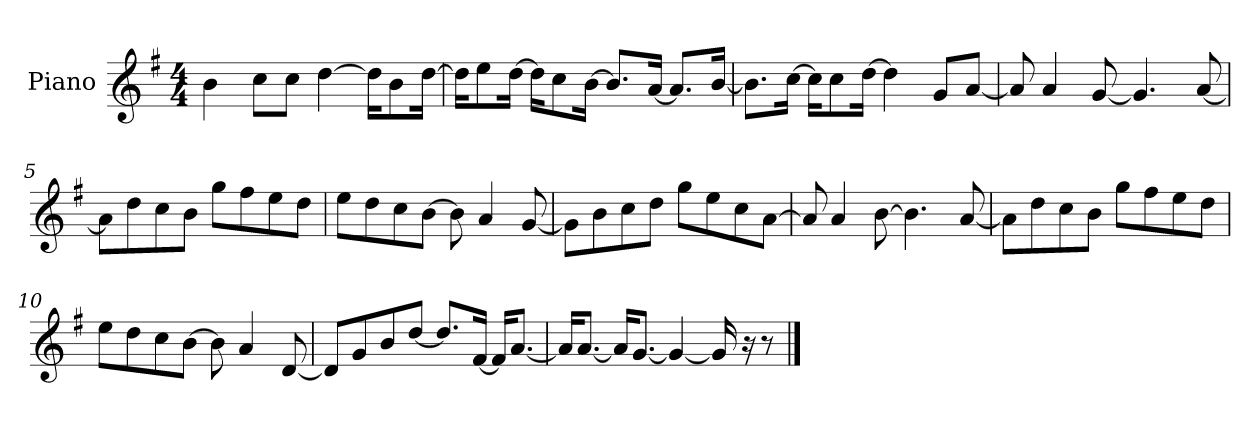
**kern
*part1
*staff1
*I"Piano
*I'P-no
*clefG2
*k[f#]
*M4/4
*MM90
=1
4b\
8cc\L
8cc\J
[4dd\
16dd\KL]
8b\
[16dd\Jk
=2
16dd\KL]
8ee\
[16dd\Jk
16dd\KL]
8cc\
[16b\Jk
8.b/L]
[16a/Jk
8.a/L]
[16b/Jk
=3
8.b\L]
[16cc\Jk
16cc\KL]
8cc\
[16dd\Jk
4dd\]
8g/L
[8a/J
=4
8a/]
4a/
[8g/
4.g/]
[8a/
!!LO:LB:g=z
=5
8a\L]
8dd\
8cc\
8b\J
8gg\L
8ff#\
8ee\
8dd\J
=6
8ee\L
8dd\
8cc\
[8b\J
8b\]
4a/
[8g/
=7
8g\L]
8b\
8cc\
8dd\J
8gg\L
8ee\
8cc\
[8a\J
=8
8a/]
4a/
[8b\
4.b\]
[8a/
=9
8a\L]
8dd\
8cc\
8b\J
8gg\L
8ff#\
8ee\
8dd\J
!!LO:LB:g=z
=10
8ee\L
8dd\
8cc\
[8b\J
8b\]
4a/
[8d/
=11
8d/L]
8g/
8b/
[8dd/J
8.dd/L]
[16f#/Jk
16f#/KL]
[8.a/J
=12
16a/KL]
[8.a/J
16a/KL]
[8.g/J
4g/_
16g/]
16r
8r
==
*-
